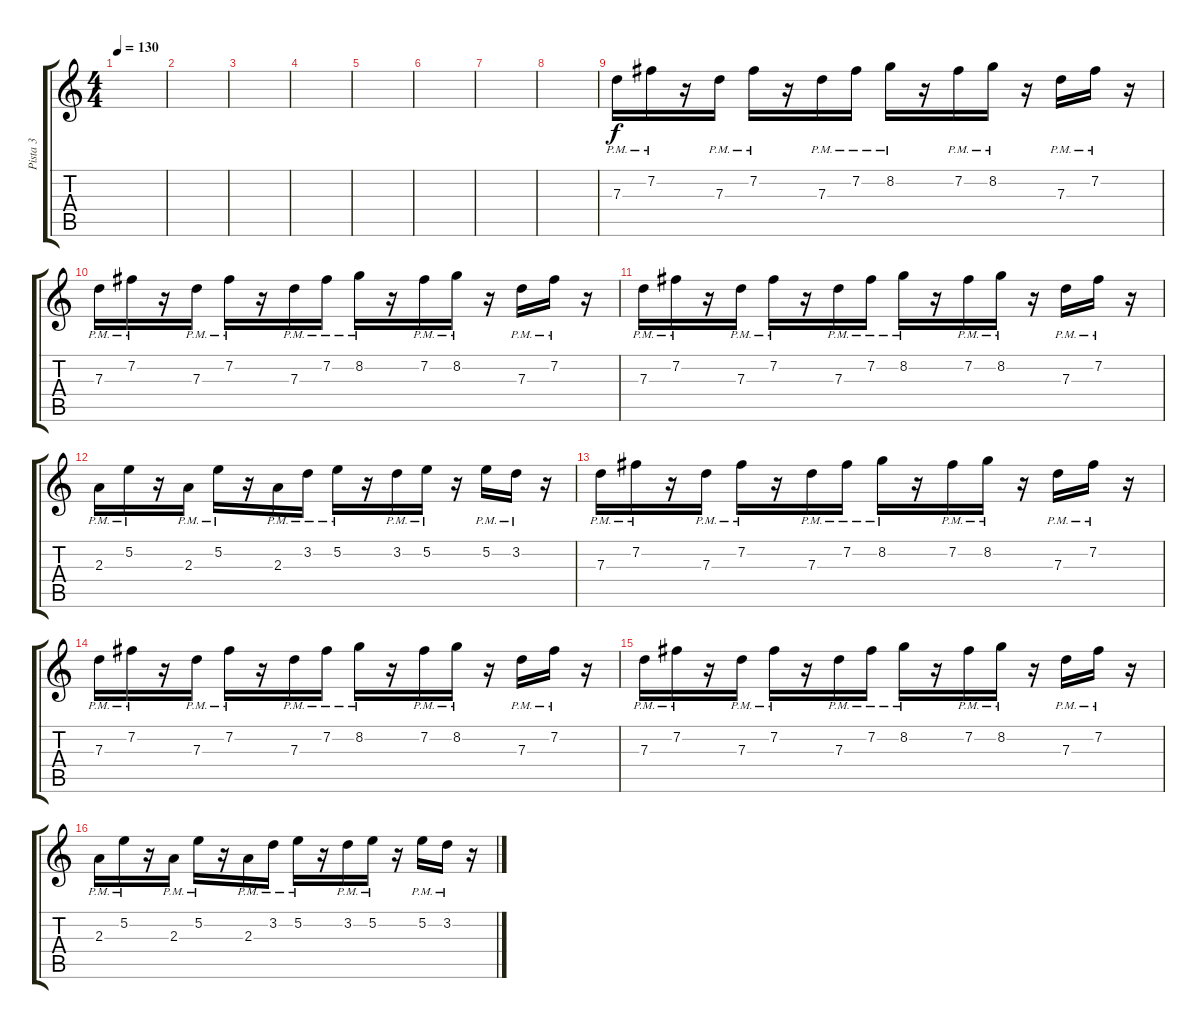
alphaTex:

\track ("Pista 3" "Pista 3") {instrument overdrivenguitar}
\staff {score tabs}
\tuning (E4 B3 G3 D3 A2 E2) {hide}
\ts (4 4)
\tempo 130
\clef g2
\ks c
|
|
|
|
|
|
|
|
7.3{pm}.16 7.2{pm}.16 r.16 7.3{pm}.16 7.2{pm}.16 r.16 7.3{pm}.16 7.2{pm}.16 8.2{pm}.16 r.16 7.2{pm}.16 8.2{pm}.16 r.16 7.3{pm}.16 7.2{pm}.16 r.16 |
7.3{pm}.16 7.2{pm}.16 r.16 7.3{pm}.16 7.2{pm}.16 r.16 7.3{pm}.16 7.2{pm}.16 8.2{pm}.16 r.16 7.2{pm}.16 8.2{pm}.16 r.16 7.3{pm}.16 7.2{pm}.16 r.16 |
7.3{pm}.16 7.2{pm}.16 r.16 7.3{pm}.16 7.2{pm}.16 r.16 7.3{pm}.16 7.2{pm}.16 8.2{pm}.16 r.16 7.2{pm}.16 8.2{pm}.16 r.16 7.3{pm}.16 7.2{pm}.16 r.16 |
2.3{pm}.16 5.2{pm}.16 r.16 2.3{pm}.16 5.2{pm}.16 r.16 2.3{pm}.16 3.2{pm}.16 5.2{pm}.16 r.16 3.2{pm}.16 5.2{pm}.16 r.16 5.2{pm}.16 3.2{pm}.16 r.16 |
7.3{pm}.16 7.2{pm}.16 r.16 7.3{pm}.16 7.2{pm}.16 r.16 7.3{pm}.16 7.2{pm}.16 8.2{pm}.16 r.16 7.2{pm}.16 8.2{pm}.16 r.16 7.3{pm}.16 7.2{pm}.16 r.16 |
7.3{pm}.16 7.2{pm}.16 r.16 7.3{pm}.16 7.2{pm}.16 r.16 7.3{pm}.16 7.2{pm}.16 8.2{pm}.16 r.16 7.2{pm}.16 8.2{pm}.16 r.16 7.3{pm}.16 7.2{pm}.16 r.16 |
7.3{pm}.16 7.2{pm}.16 r.16 7.3{pm}.16 7.2{pm}.16 r.16 7.3{pm}.16 7.2{pm}.16 8.2{pm}.16 r.16 7.2{pm}.16 8.2{pm}.16 r.16 7.3{pm}.16 7.2{pm}.16 r.16 |
2.3{pm}.16 5.2{pm}.16 r.16 2.3{pm}.16 5.2{pm}.16 r.16 2.3{pm}.16 3.2{pm}.16 5.2{pm}.16 r.16 3.2{pm}.16 5.2{pm}.16 r.16 5.2{pm}.16 3.2{pm}.16 r.16
